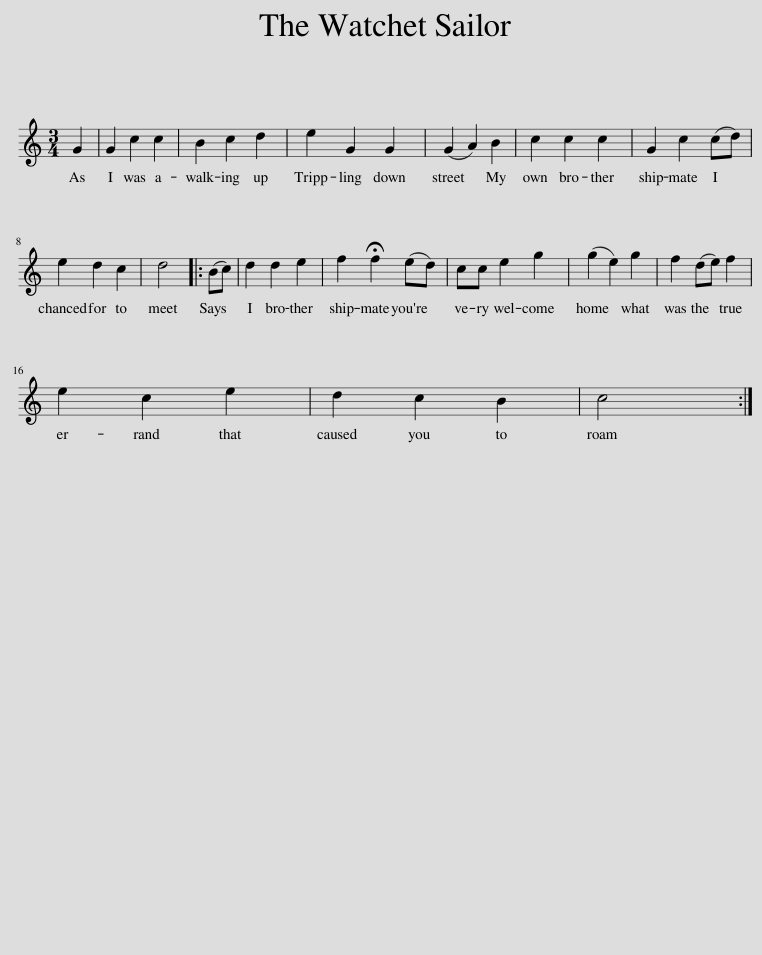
X:1
L:1/8
M:3/4
I:linebreak $
K:C
V:1 treble
V:1
 G2 | G2 c2 c2 | B2 c2 d2 | e2 G2 G2 | (G2 A2) B2 | %5
 c2 c2 c2 | G2 c2 (cd) |$ e2 d2 c2 | d4 |: (Bc) | %10
 d2 d2 e2 | f2 !fermata!f2 (ed) | cc e2 g2 | (g2 e2) g2 | f2 (de) f2 |$ %15
 e2 c2 e2 | d2 c2 B2 | c4 :| %18
